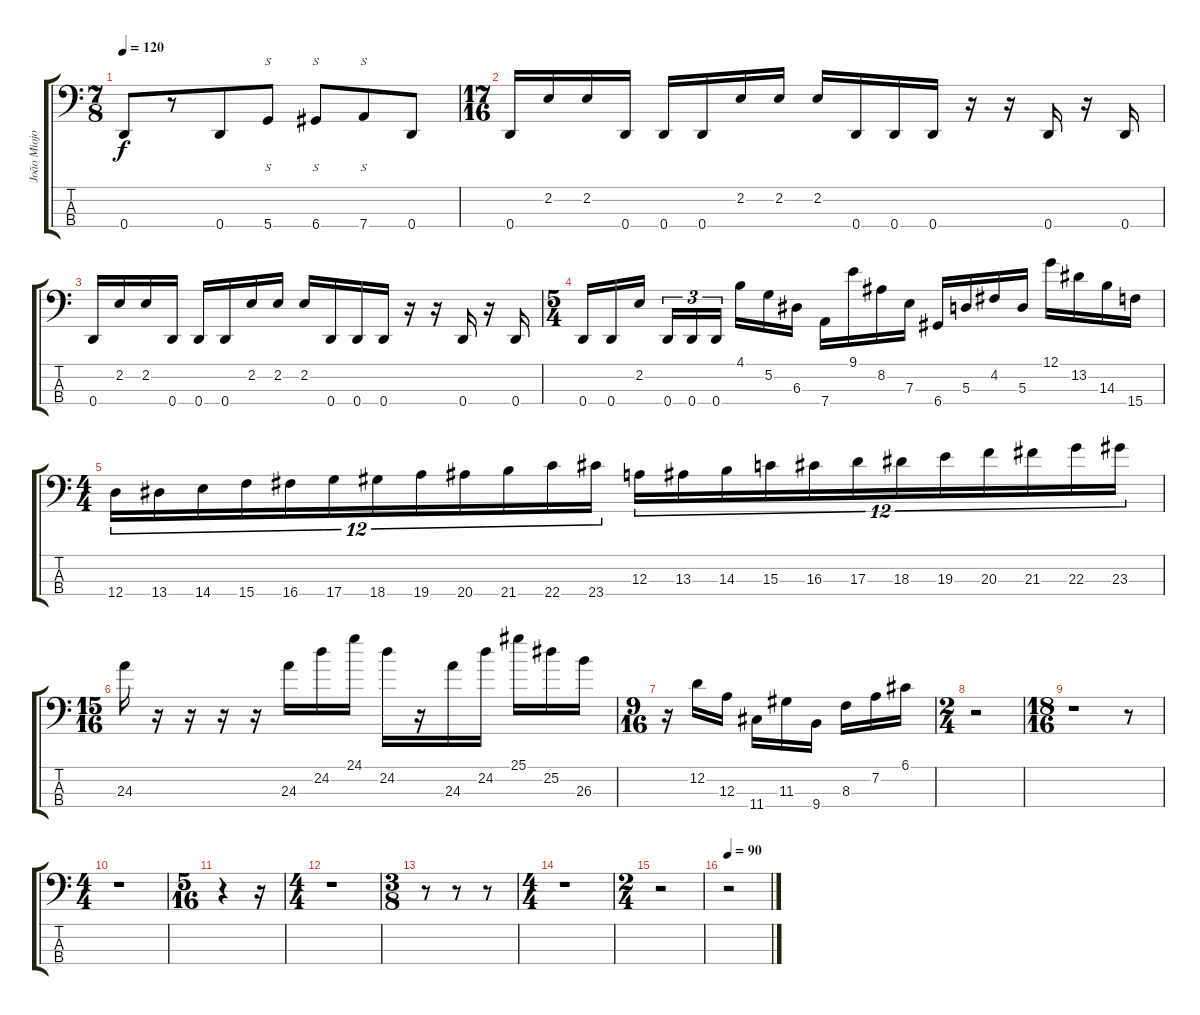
\track ("João Miojo" "João Miojo") {instrument electricbassfinger}
\staff {score tabs}
\tuning (G2 D2 A1 D1) {hide}
\ts (7 8)
\tempo 120
\clef f4
\ks c
0.4.8{dy f} r.8 0.4.8 5.4.8{s} 6.4.8{s} 7.4.8{s} 0.4.8 |
\ts (17 16)
0.4.16{instrument slapbass1} 2.2.16 2.2.16 0.4.16 0.4.16 0.4.16 2.2.16 2.2.16 2.2.16 0.4.16 0.4.16 0.4.16 r.16 r.16 0.4.16 r.16 0.4.16 |
0.4.16 2.2.16 2.2.16 0.4.16 0.4.16 0.4.16 2.2.16 2.2.16 2.2.16 0.4.16 0.4.16 0.4.16 r.16 r.16 0.4.16 r.16 0.4.16 |
\ts (5 4)
0.4.16 0.4.16 2.2.16 0.4.16{tu (3 2)} 0.4.16{tu (3 2)} 0.4.16{tu (3 2)} 4.1.16{instrument electricbassfinger} 5.2.16 6.3.16 7.4.16 9.1.16 8.2.16 7.3.16 6.4.16 5.3.16 4.2.16 5.3.16 12.1.16 13.2.16 14.3.16 15.4.16 |
\ts (4 4)
12.4.16{tu (12 8)} 13.4.16{tu (12 8)} 14.4.16{tu (12 8)} 15.4.16{tu (12 8)} 16.4.16{tu (12 8)} 17.4.16{tu (12 8)} 18.4.16{tu (12 8)} 19.4.16{tu (12 8)} 20.4.16{tu (12 8)} 21.4.16{tu (12 8)} 22.4.16{tu (12 8)} 23.4.16{tu (12 8)} 12.3.16{tu (12 8)} 13.3.16{tu (12 8)} 14.3.16{tu (12 8)} 15.3.16{tu (12 8)} 16.3.16{tu (12 8)} 17.3.16{tu (12 8)} 18.3.16{tu (12 8)} 19.3.16{tu (12 8)} 20.3.16{tu (12 8)} 21.3.16{tu (12 8)} 22.3.16{tu (12 8)} 23.3.16{tu (12 8)} |
\ts (15 16)
24.3.16 r.16 r.16 r.16 r.16 24.3.16 24.2.16 24.1.16 24.2.16 r.16 24.3.16 24.2.16 25.1.16 25.2.16 26.3.16 |
\ts (9 16)
r.16 12.2.16 12.3.16 11.4.16 11.3.16 9.4.16 8.3.16 7.2.16 6.1.16 |
\ts (2 4)
r.2 |
\ts (18 16)
r.1 r.8 |
\ts (4 4)
r.1 |
\ts (5 16)
r.4 r.16 |
\ts (4 4)
r.1 |
\ts (3 8)
r.8 r.8 r.8 |
\ts (4 4)
r.1 |
\ts (2 4)
r.2 |
\tempo 90
r.2
